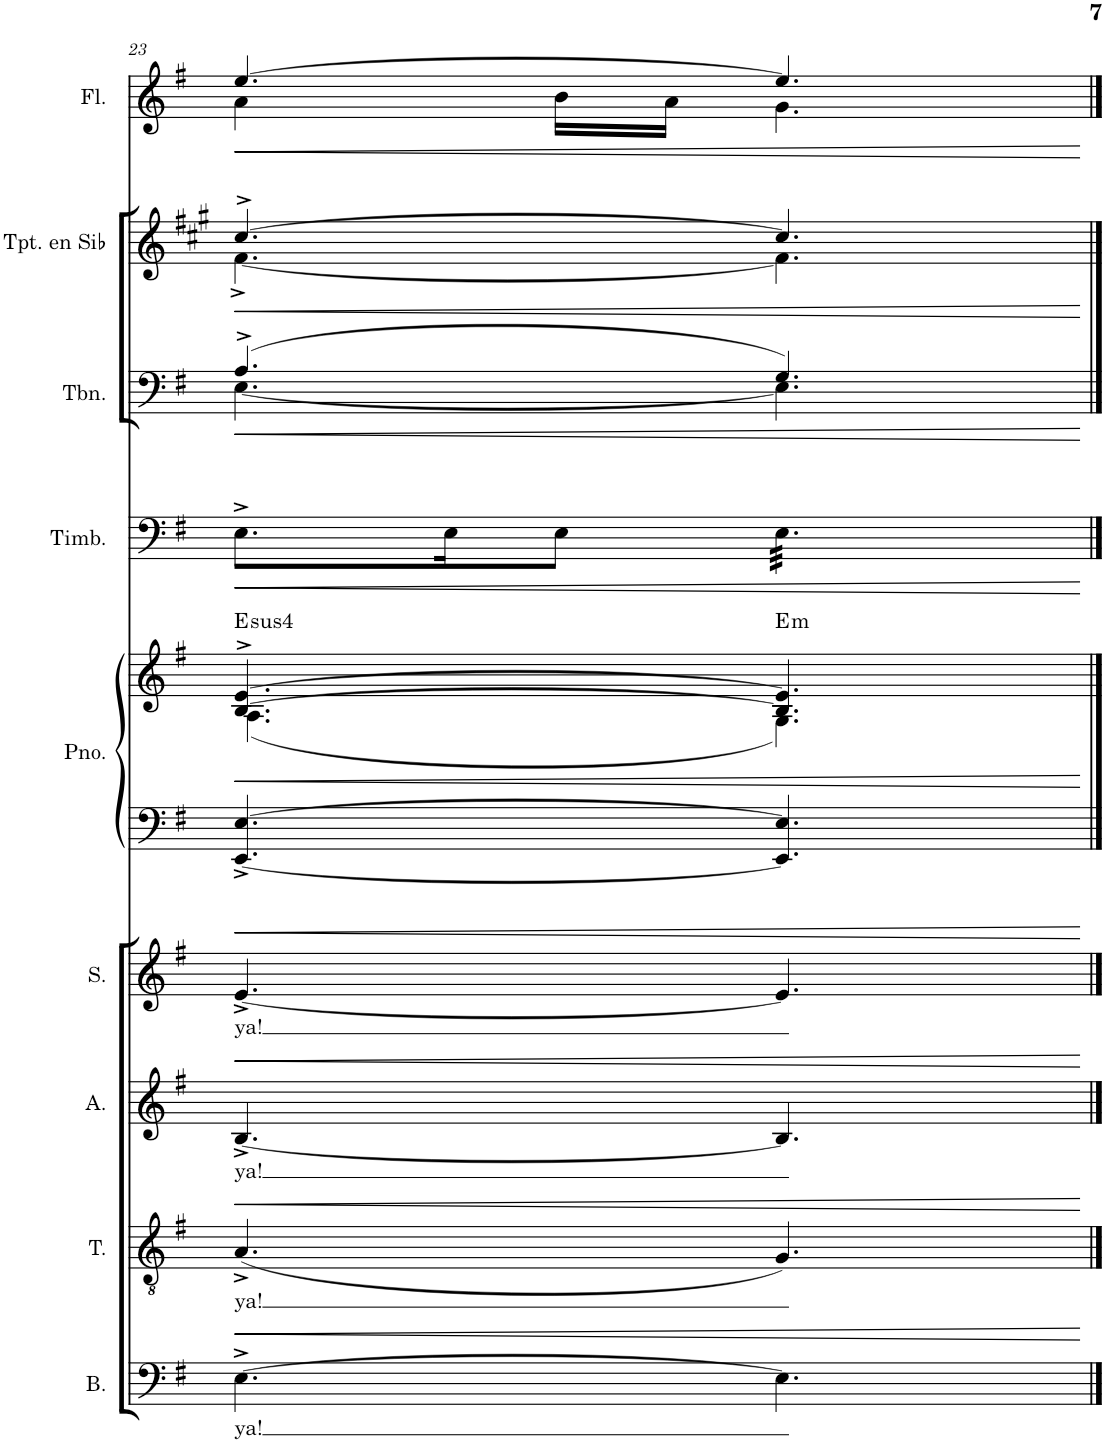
**kern	**text	**dynam	**kern	**text	**dynam	**kern	**text	**dynam	**kern	**text	**dynam	**kern	**kern	**dynam	**harte	**kern	**dynam	**kern	**dynam	**kern	**dynam	**kern	**dynam
*part9	*part9	*part9	*part8	*part8	*part8	*part7	*part7	*part7	*part6	*part6	*part6	*part5	*part5	*part5	*part5	*part4	*part4	*part3	*part3	*part2	*part2	*part1	*part1
*staff10	*staff10	*staff10	*staff9	*staff9	*staff9	*staff8	*staff8	*staff8	*staff7	*staff7	*staff7	*staff6	*staff5	*staff5/6	*	*staff4	*staff4	*staff3	*staff3	*staff2	*staff2	*staff1	*staff1
*I"Bajo	*	*	*I"Tenor	*	*	*I"Alto	*	*	*I"Soprano	*	*	*I"Piano	*	*	*	*I"Timbales	*	*I"Trombón	*	*I"Trompeta en Sib	*	*I"Flauta	*
*I'B.	*	*	*I'T.	*	*	*I'A.	*	*	*I'S.	*	*	*I'Pno.	*	*	*	*I'Timb.	*	*I'Tbn.	*	*I'Tpt. en Sib	*	*I'Fl.	*
!!LO:PB:g=z
*clefF4	*	*	*clefGv2	*	*	*clefG2	*	*	*clefG2	*	*	*clefF4	*clefG2	*	*	*clefF4	*	*clefF4	*	*clefG2	*	*clefG2	*
*	*	*	*	*	*	*	*	*	*	*	*	*	*	*	*	*	*	*	*	*Trd1c2	*	*	*
*k[f#]	*	*	*k[f#]	*	*	*k[f#]	*	*	*k[f#]	*	*	*k[f#]	*k[f#]	*	*	*k[f#]	*	*k[f#]	*	*k[f#c#g#]	*	*k[f#]	*
*M6/8	*	*	*M6/8	*	*	*M6/8	*	*	*M6/8	*	*	*M6/8	*M6/8	*	*	*M6/8	*	*M6/8	*	*M6/8	*	*M6/8	*
=23	=23	=23	=23	=23	=23	=23	=23	=23	=23	=23	=23	=23	=23	=23	=23	=23	=23	=23	=23	=23	=23	=23	=23
!	!LO:LY:b	!LO:HP:b	!	!LO:LY:b	!LO:HP:b	!	!LO:LY:b	!LO:HP:b	!	!LO:LY:b	!LO:HP:b	!	!	!LO:HP:b	!LO:H:kt=4	!	!LO:HP:b	!	!LO:HP:b	!	!LO:HP:b	!	!LO:HP:b
*	*	*	*	*	*	*	*	*	*	*	*	*	*^	*	*	*	*	*^	*	*^	*	*^	*
[4.E^\	ya!	<	(4.A^/	ya!	<	[4.B^/	ya!	<	[4.e^/	ya!	<	[4.EE/^ [4.E/^	[4.B/^ [4.e/^	(4.A\	<	E:sus4	8.E^\L	<	(4.A^/	[4.E\	<	[4.cc#^/	[4.f#^\	<	[4.ee/	4a\	<
.	.	.	.	.	.	.	.	.	.	.	.	.	.	.	.	.	16E\K	.	.	.	.	.	.	.	.	.	.
.	.	.	.	.	.	.	.	.	.	.	.	.	.	.	.	.	8E\J	.	.	.	.	.	.	.	.	16b\LL	.
.	.	.	.	.	.	.	.	.	.	.	.	.	.	.	.	.	.	.	.	.	.	.	.	.	.	16a\JJ	.
!	!	!	!	!	!	!	!	!	!	!	!	!	!	!	!	!LO:H:kt=m	!	!	!	!	!	!	!	!	!	!	!
*	*	*	*	*	*	*	*	*	*	*	*	*	*	*	*	*	*tremolo	*	*	*	*	*	*	*	*	*	*
4.E\]	.	.	4.G/)	.	.	4.B/]	.	.	4.e/]	.	.	4.EE/] 4.E/]	4.B/] 4.e/]	4.G\)	.	E:min	32E\LLL	.	4.G/)	4.E\]	.	4.cc#/]	4.f#\]	.	4.ee/]	4.g\	.
.	.	.	.	.	.	.	.	.	.	.	.	.	.	.	.	.	32E\	.	.	.	.	.	.	.	.	.	.
.	.	.	.	.	.	.	.	.	.	.	.	.	.	.	.	.	32E\	.	.	.	.	.	.	.	.	.	.
.	.	.	.	.	.	.	.	.	.	.	.	.	.	.	.	.	32E\	.	.	.	.	.	.	.	.	.	.
.	.	.	.	.	.	.	.	.	.	.	.	.	.	.	.	.	32E\	.	.	.	.	.	.	.	.	.	.
.	.	.	.	.	.	.	.	.	.	.	.	.	.	.	.	.	32E\	.	.	.	.	.	.	.	.	.	.
.	.	.	.	.	.	.	.	.	.	.	.	.	.	.	.	.	32E\	.	.	.	.	.	.	.	.	.	.
.	.	.	.	.	.	.	.	.	.	.	.	.	.	.	.	.	32E\	.	.	.	.	.	.	.	.	.	.
.	.	.	.	.	.	.	.	.	.	.	.	.	.	.	.	.	32E\	.	.	.	.	.	.	.	.	.	.
.	.	.	.	.	.	.	.	.	.	.	.	.	.	.	.	.	32E\	.	.	.	.	.	.	.	.	.	.
.	.	.	.	.	.	.	.	.	.	.	.	.	.	.	.	.	32E\	.	.	.	.	.	.	.	.	.	.
.	.	.	.	.	.	.	.	.	.	.	.	.	.	.	.	.	32E\JJJ	.	.	.	.	.	.	.	.	.	.
*	*	*	*	*	*	*	*	*	*	*	*	*	*	*	*	*	*Xtremolo	*	*	*	*	*	*	*	*	*	*
*	*	*	*	*	*	*	*	*	*	*	*	*	*	*	*	*	*	*	*v	*v	*	*	*	*	*v	*v	*
*	*	*	*	*	*	*	*	*	*	*	*	*	*v	*v	*	*	*	*	*	*	*v	*v	*	*	*
.	.	[	.	.	[	.	.	[	.	.	[	.	.	[	.	.	[	.	[	.	[	.	[
==	==	==	==	==	==	==	==	==	==	==	==	==	==	==	==	==	==	==	==	==	==	==	==
*-	*-	*-	*-	*-	*-	*-	*-	*-	*-	*-	*-	*-	*-	*-	*-	*-	*-	*-	*-	*-	*-	*-	*-
